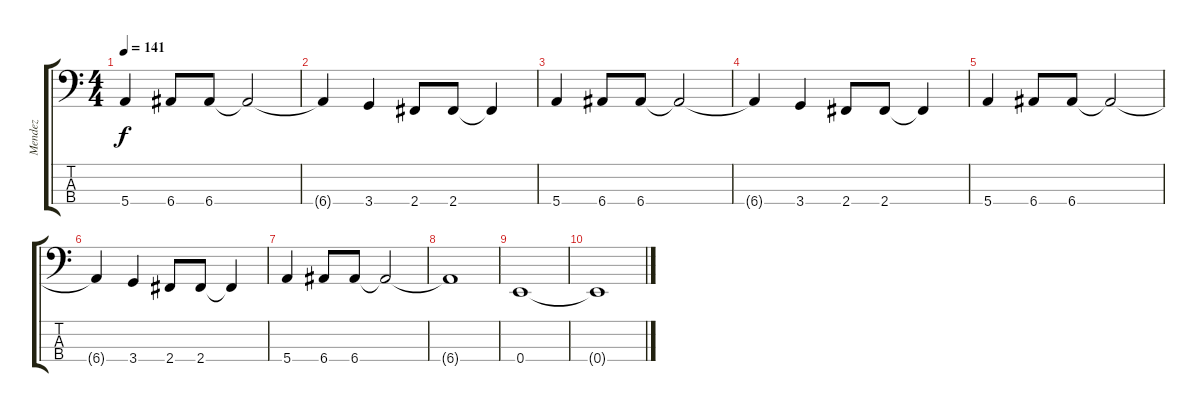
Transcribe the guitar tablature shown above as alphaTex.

\track ("Mendez" "Mendez") {instrument electricbassfinger}
\staff {score tabs}
\tuning (G2 D2 A1 E1) {hide}
\ts (4 4)
\tempo 141
\clef f4
\ks c
5.4.4{dy f} 6.4.8 6.4.8 6.4{t}.2 |
6.4{t}.4 3.4.4 2.4.8 2.4.8 2.4{t}.4 |
5.4.4 6.4.8 6.4.8 6.4{t}.2 |
6.4{t}.4 3.4.4 2.4.8 2.4.8 2.4{t}.4 |
5.4.4 6.4.8 6.4.8 6.4{t}.2 |
6.4{t}.4 3.4.4 2.4.8 2.4.8 2.4{t}.4 |
5.4.4 6.4.8 6.4.8 6.4{t}.2 |
6.4{t}.1 |
0.4.1 |
0.4{t}.1
